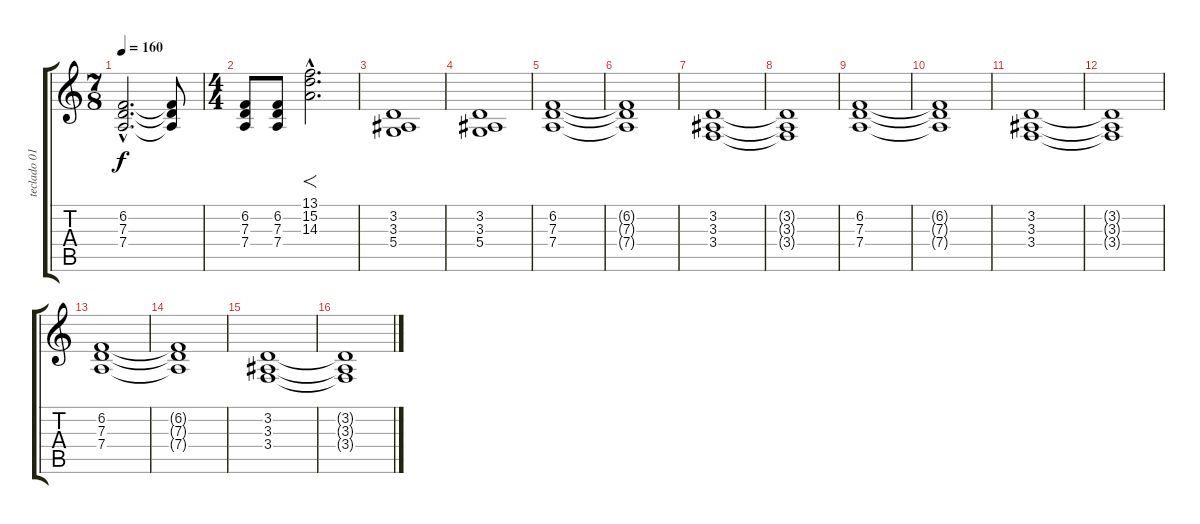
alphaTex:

\track ("teclado 01" "teclado 01") {instrument stringensemble1}
\staff {score tabs}
\tuning (E4 B3 G3 D3 A2 E2) {hide}
\ts (7 8)
\tempo 160
\clef g2
\ks c
(6.2{hac} 7.3{hac} 7.4{hac}).2{d dy f} (6.2{t} 7.3{t} 7.4{t}).8 |
\ts (4 4)
(6.2 7.3 7.4).8 (6.2 7.3 7.4).8 (13.1{hac} 15.2{hac} 14.3{hac}).2{f d} |
(3.2 3.3 5.4).1 |
(3.2 3.3 5.4).1 |
(6.2 7.3 7.4).1 |
(6.2{t} 7.3{t} 7.4{t}).1 |
(3.2 3.3 3.4).1 |
(3.2{t} 3.3{t} 3.4{t}).1 |
(6.2 7.3 7.4).1 |
(6.2{t} 7.3{t} 7.4{t}).1 |
(3.2 3.3 3.4).1 |
(3.2{t} 3.3{t} 3.4{t}).1 |
(6.2 7.3 7.4).1 |
(6.2{t} 7.3{t} 7.4{t}).1 |
(3.2 3.3 3.4).1 |
(3.2{t} 3.3{t} 3.4{t}).1
